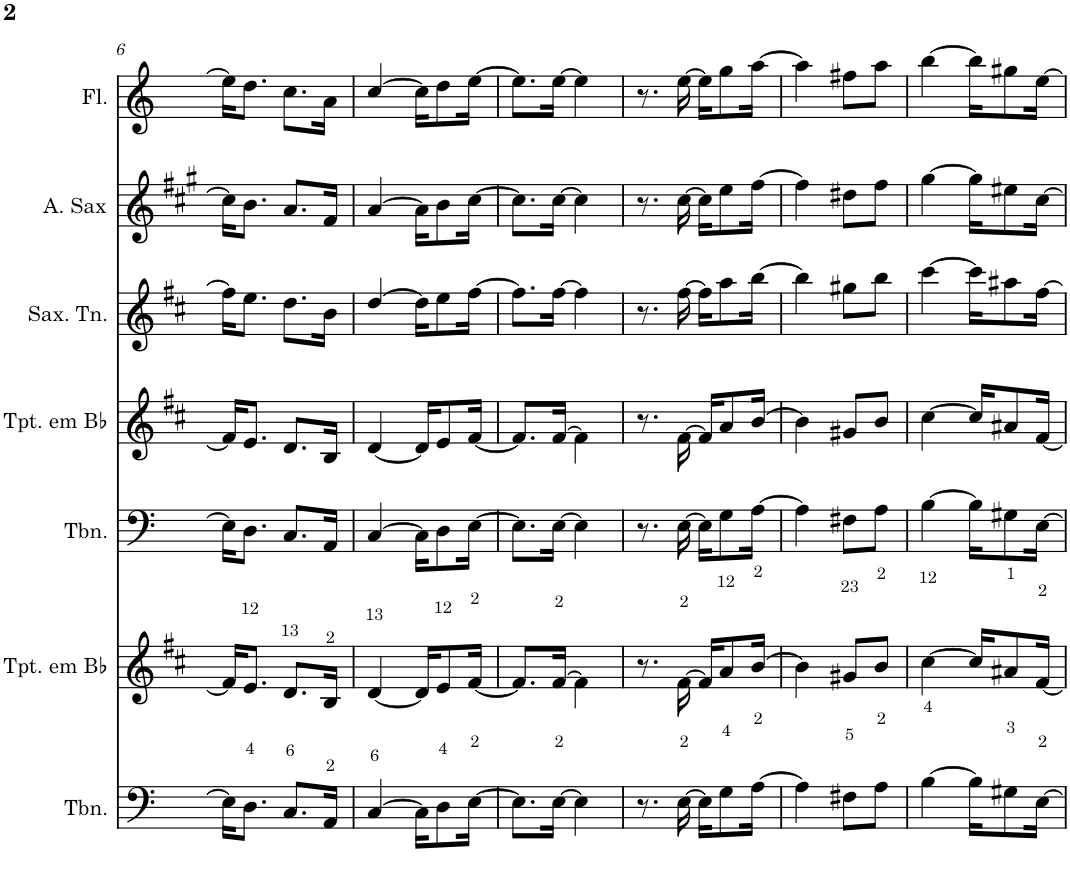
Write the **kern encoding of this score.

**kern	**kern	**kern	**kern	**kern	**kern	**kern
*part7	*part6	*part5	*part4	*part3	*part2	*part1
*staff7	*staff6	*staff5	*staff4	*staff3	*staff2	*staff1
*I"Trombone	*I"Trompete em Bb	*I"Trombone	*I"Trompete em Bb	*I"Saxofone Tenor	*I"Saxofone Alto	*I"Flauta Transversal
*I'Tbn.	*I'Tpt. em Bb	*I'Tbn.	*I'Tpt. em Bb	*I'Sax. Tn.	*	*I'Fl.
!!LO:PB:g=z
*clefF4	*clefG2	*clefF4	*clefG2	*clefG2	*clefG2	*clefG2
*	*Trd1c2	*	*Trd1c2	*Trd8c14	*Trd5c9	*
*k[]	*k[f#c#]	*k[]	*k[f#c#]	*k[f#c#]	*k[f#c#g#]	*k[]
*M2/4	*M2/4	*M2/4	*M2/4	*M2/4	*M2/4	*M2/4
=6	=6	=6	=6	=6	=6	=6
16E\KL]	16f#/KL]	16E\KL]	16f#/KL]	16ff#\KL]	16cc#\KL]	16ee\KL]
8.D\J	8.e/J	8.D\J	8.e/J	8.ee\J	8.b\J	8.dd\J
8.C/L	8.d/L	8.C/L	8.d/L	8.dd\L	8.a/L	8.cc\L
16AA/Jk	16B/Jk	16AA/Jk	16B/Jk	16b\Jk	16f#/Jk	16a\Jk
=7	=7	=7	=7	=7	=7	=7
[4C/	[4d/	[4C/	[4d/	[4dd/	[4a/	[4cc/
16C\KL]	16d/KL]	16C\KL]	16d/KL]	16dd\KL]	16a\KL]	16cc\KL]
8D\	8e/	8D\	8e/	8ee\	8b\	8dd\
[16E\Jk	[16f#/Jk	[16E\Jk	[16f#/Jk	[16ff#\Jk	[16cc#\Jk	[16ee\Jk
=8	=8	=8	=8	=8	=8	=8
8.E\L]	8.f#/L]	8.E\L]	8.f#/L]	8.ff#\L]	8.cc#\L]	8.ee\L]
[16E\Jk	[16f#/Jk	[16E\Jk	[16f#/Jk	[16ff#\Jk	[16cc#\Jk	[16ee\Jk
4E\]	4f#\]	4E\]	4f#\]	4ff#\]	4cc#\]	4ee\]
=9	=9	=9	=9	=9	=9	=9
8.r	8.r	8.r	8.r	8.r	8.r	8.r
[16E\	[16f#\	[16E\	[16f#\	[16ff#\	[16cc#\	[16ee\
16E\KL]	16f#/KL]	16E\KL]	16f#/KL]	16ff#\KL]	16cc#\KL]	16ee\KL]
8G\	8a/	8G\	8a/	8aa\	8ee\	8gg\
[16A\Jk	[16b/Jk	[16A\Jk	[16b/Jk	[16bb\Jk	[16ff#\Jk	[16aa\Jk
=10	=10	=10	=10	=10	=10	=10
4A\]	4b\]	4A\]	4b\]	4bb\]	4ff#\]	4aa\]
8F#X\L	8g#X/L	8F#X\L	8g#X/L	8gg#X\L	8dd#X\L	8ff#X\L
8A\J	8b/J	8A\J	8b/J	8bb\J	8ff#\J	8aa\J
=11	=11	=11	=11	=11	=11	=11
[4B\	[4cc#\	[4B\	[4cc#\	[4ccc#\	[4gg#\	[4bb\
16B\KL]	16cc#/KL]	16B\KL]	16cc#/KL]	16ccc#\KL]	16gg#\KL]	16bb\KL]
8G#X\	8a#X/	8G#X\	8a#X/	8aa#X\	8ee#X\	8gg#X\
[16E\Jk	[16f#/Jk	[16E\Jk	[16f#/Jk	[16ff#\Jk	[16cc#\Jk	[16ee\Jk
=	=	=	=	=	=	=
*-	*-	*-	*-	*-	*-	*-
